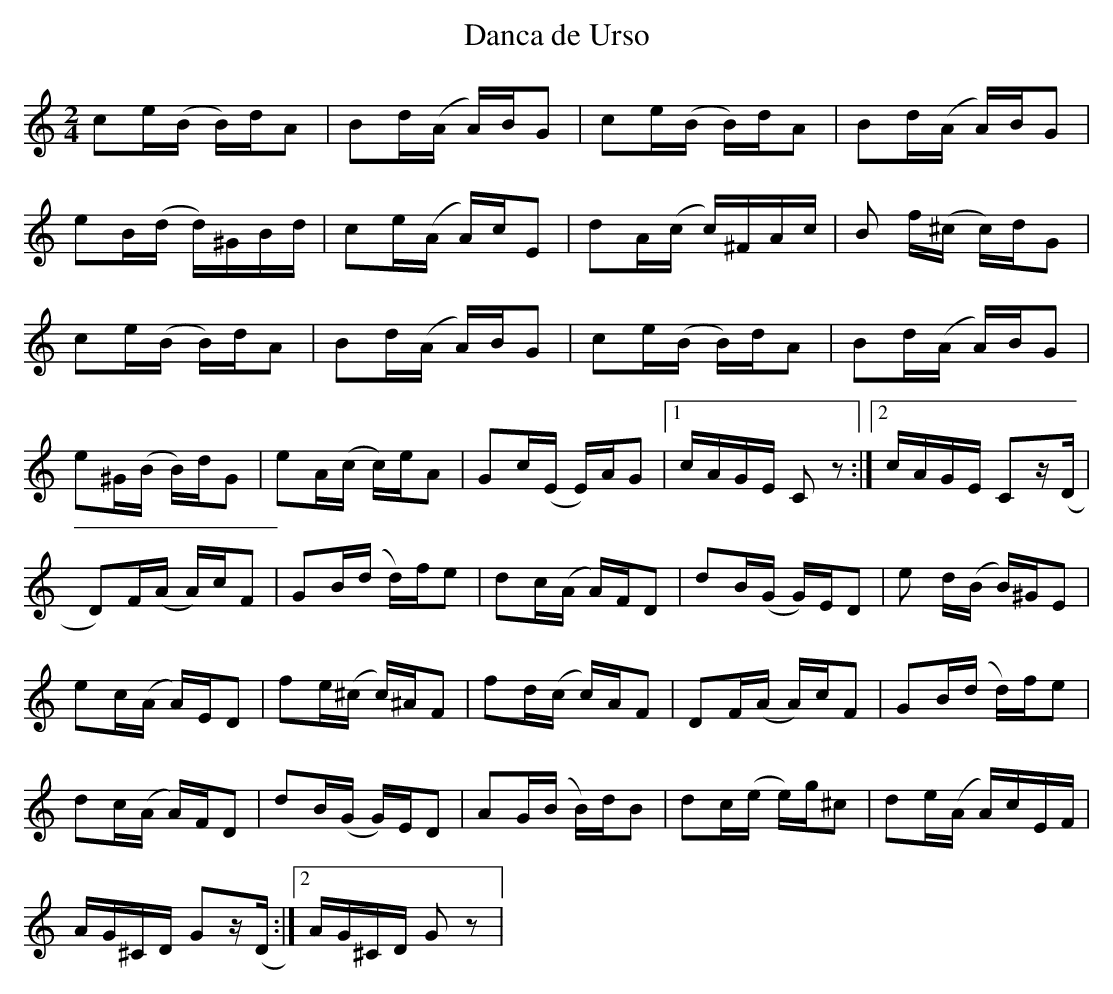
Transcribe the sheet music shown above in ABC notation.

X:1
T:Danca de Urso
L:1/16
M:2/4
K:C major
c2e(B B)dA2| B2d(A A)BG2|c2e(B B)dA2| B2d(A A)BG2|
e2B(d d)^GBd|c2e(A A)cE2|d2A(c c)^FAc|B2 f(^c c)dG2|
c2e(B B)dA2| B2d(A A)BG2|c2e(B B)dA2| B2d(A A)BG2|
e2^G(B B)dG2|e2A(c c)eA2|G2c(E E)AG2|1 cAGE C2z2:|2 cAGE C2z(D|
D2)F(A A)cF2|G2B(d d)fe2|d2c(A A)FD2|d2B(G G)ED2| e2 d(B B)^GE2|
e2c(A A)ED2|f2e(^c c)^AF2|f2d(c c)AF2|D2F(A A)cF2|G2B(d d)fe2|
d2c(A A)FD2|d2B(G G)ED2|A2G(B B)dB2|d2c(e e)g^c2|d2e(A A)cEF|
1 AG^CD G2z(D:|2 AG^CD G2z2|
